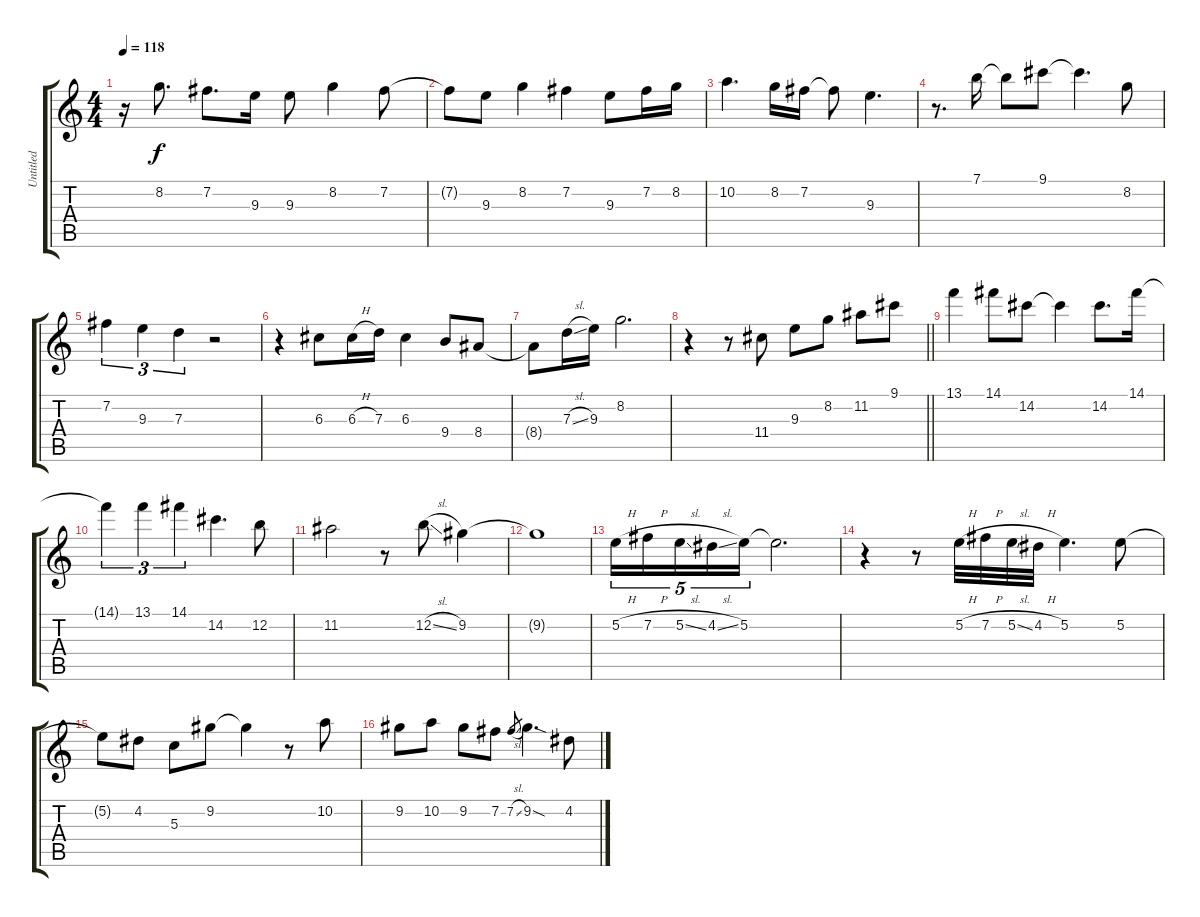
\track ("Untitled" "Untitled") {instrument acousticguitarsteel}
\staff {score tabs}
\tuning (E4 B3 G3 D3 A2 E2) {hide}
\ts (4 4)
\tempo 118
\clef g2
\ks c
r.16{dy f} 8.2.8{d} 7.2.8{d} 9.3.16 9.3.8 8.2.4 7.2.8 |
7.2{t}.8 9.3.8 8.2.4 7.2.4 9.3.8 7.2.16 8.2.16 |
10.2.4{d} 8.2.16 7.2.16 7.2{t}.8 9.3.4{d} |
r.8{d} 7.1.16 7.1{t}.8 9.1.8 9.1{t}.4{d} 8.2.8 |
7.2.4{tu (3 2)} 9.3.4{tu (3 2)} 7.3.4{tu (3 2)} r.2 |
r.4 6.3.8 6.3{h}.16 7.3.16 6.3.4 9.4.8 8.4.8 |
8.4{t}.8 7.3{sl}.16 9.3.16 8.2.2{d} |
\barLineRight lightlight
r.4 r.8 11.4.8 9.3.8 8.2.8 11.2.8 9.1.8 |
13.1.4 14.1.8 14.2.8 14.2{t}.4 14.2.8{d} 14.1.16 |
14.1{t}.4{tu (3 2)} 13.1.4{tu (3 2)} 14.1.4{tu (3 2)} 14.2.4{d} 12.2.8 |
11.2.2 r.8 12.2{sl}.8 9.2.4 |
9.2{t}.1 |
5.2{h}.16{tu (5 4)} 7.2{h}.16{tu (5 4)} 5.2{sl}.16{tu (5 4)} 4.2{sl}.16{tu (5 4)} 5.2.16{tu (5 4)} 5.2{t}.2{d} |
r.4 r.8 5.2{h}.32 7.2{h}.32 5.2{sl}.32 4.2{h}.32 5.2.4{d} 5.2.8 |
5.2{t}.8 4.2.8 5.3.8 9.2.8 9.2{t}.4 r.8 10.2.8 |
9.2.8 10.2.8 9.2.8 7.2.8 7.2{sl}.8{gr} 9.2{sod}.4{d} 4.2.8
